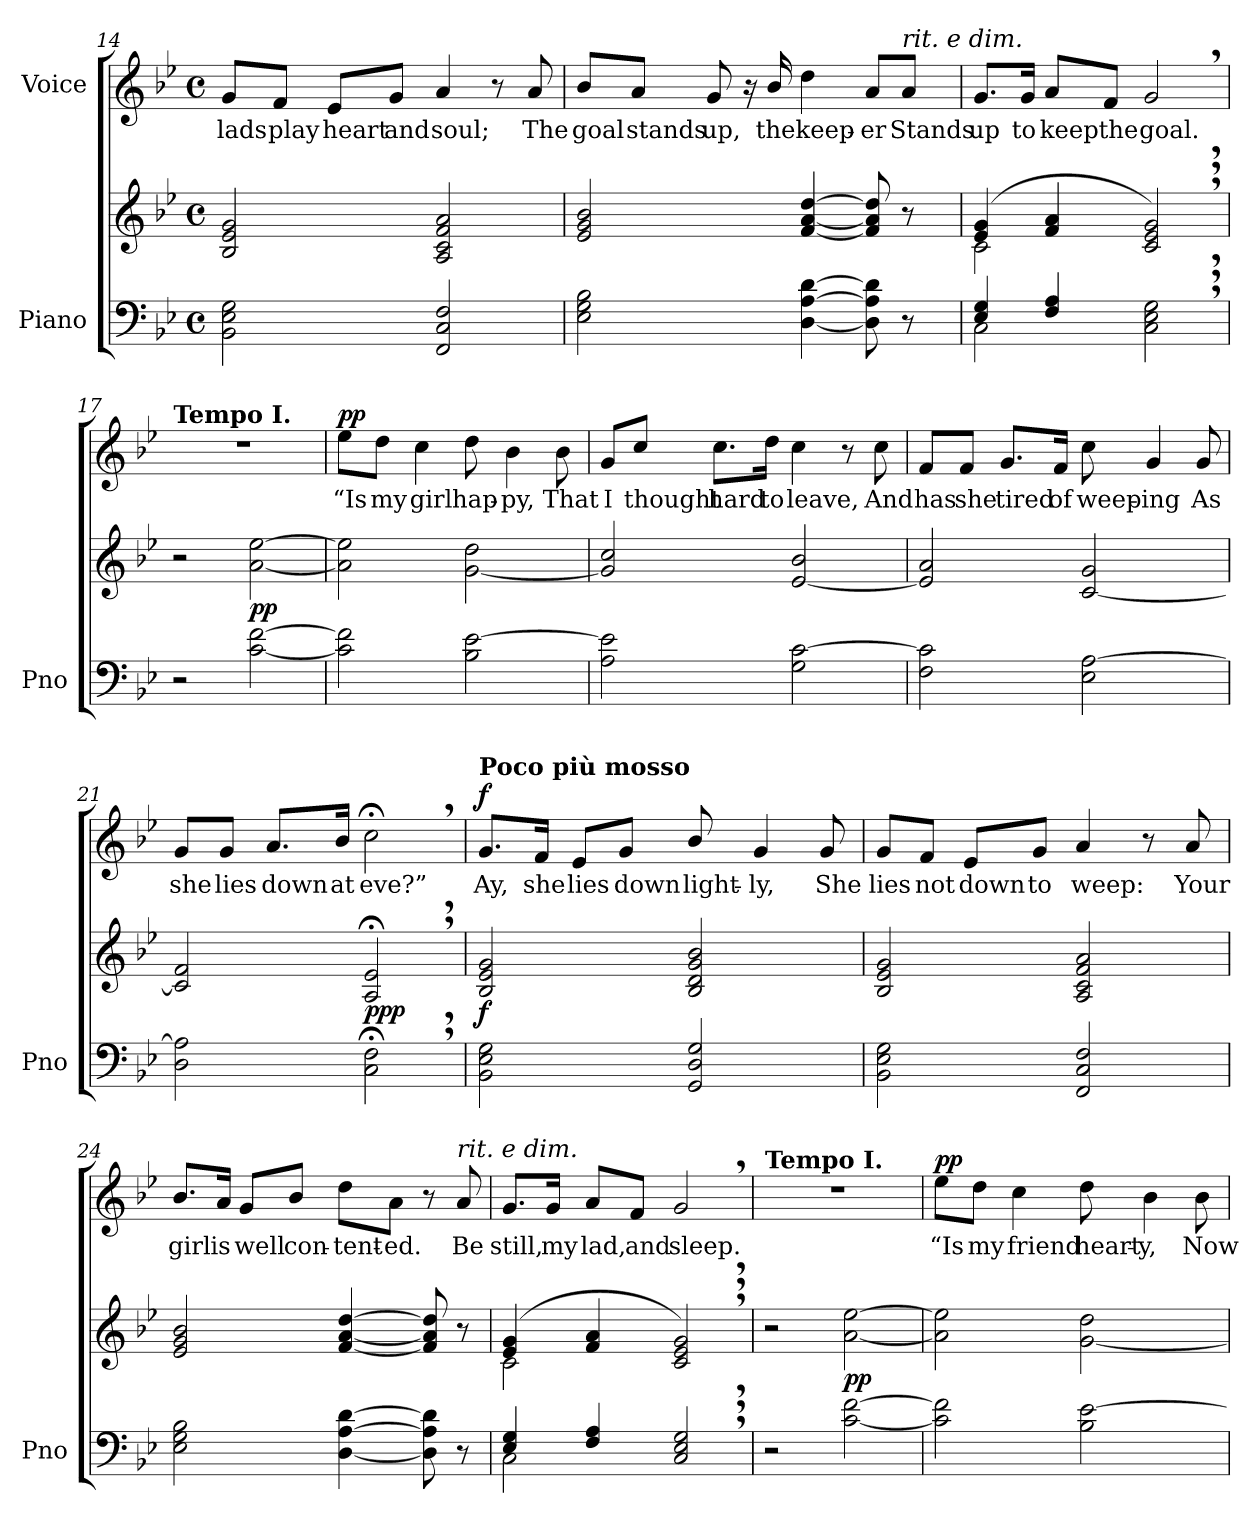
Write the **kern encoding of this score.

**kern	**kern	**dynam	**kern	**text	**dynam
*part2	*part2	*part2	*part1	*part1	*part1
*staff3	*staff2	*staff2/3	*staff1	*staff1	*staff1
*I"Piano	*	*	*I"Voice	*	*
*I'Pno	*	*	*	*	*
*clefF4	*clefG2	*	*clefG2	*	*
*k[b-e-]	*k[b-e-]	*	*k[b-e-]	*	*
*M4/4	*M4/4	*	*M4/4	*	*
*met(c)	*met(c)	*	*met(c)	*	*
=14	=14	=14	=14	=14	=14
!	!	!	!	!LO:LY:b	!
2BB-\ 2E-\ 2G\	2B-/ 2e-/ 2g/	.	8g/L	lads	.
!	!	!	!	!LO:LY:b	!
.	.	.	8f/J	play	.
!	!	!	!	!LO:LY:b	!
.	.	.	8e-/L	heart	.
!	!	!	!	!LO:LY:b	!
.	.	.	8g/J	and	.
!	!	!	!	!LO:LY:b	!
2FF/ 2C/ 2F/	2A/ 2c/ 2f/ 2a/	.	4a/	soul;	.
.	.	.	8r	.	.
!	!	!	!	!LO:LY:b	!
.	.	.	8a/	The	.
!!LO:LB:g=z
=15	=15	=15	=15	=15	=15
!	!	!	!	!LO:LY:b	!
2E-\ 2G\ 2B-\	2e-/ 2g/ 2b-/	.	8b-/L	goal	.
!	!	!	!	!LO:LY:b	!
.	.	.	8a/J	stands	.
!	!	!	!	!LO:LY:b	!
.	.	.	8g/	up,	.
.	.	.	16r	.	.
!	!	!	!	!LO:LY:b	!
.	.	.	16b-/	the	.
!	!	!	!	!LO:LY:b	!
[4D\ [4A\ [4d\	[4f/ [>4a/ [4dd/	.	4dd\	keep-	.
!	!	!	!	!LO:LY:b	!
8D\] 8A\] 8d\]	8f/] 8a/] 8dd/]	.	8a/L	-er	.
!	!	!	!LO:TX:a:i:t=rit. e dim.	!	!
!	!	!	!	!LO:LY:b	!
8r	8r	.	8a/J	Stands	.
=16	=16	=16	=16	=16	=16
*^	*^	*	*	*	*
!	!	!	!	!LO:DY:b	!	!LO:LY:b	!
!	!	!	!	!LO:DY:n=1:b	!	!	!
4E-/ 4G/	2C\	(4e-/ 4g/	2c\	p other-dynamics	8.g/L	up	.
!	!	!	!	!	!	!LO:LY:b	!
.	.	.	.	.	16g/Jk	to	.
!	!	!	!	!	!	!LO:LY:b	!
4F/ 4A/	.	4f/ 4a/	.	.	8a/L	keep	.
!	!	!	!	!	!	!LO:LY:b	!
.	.	.	.	.	8f/J	the	.
!	!	!	!	!	!	!LO:LY:b	!
2C\, 2E-\, 2G\,	2ryy	2c/, 2e-/, 2g/,)	2ryy	.	2g,/	goal.	.
!!LO:PB:g=z
=17	=17	=17	=17	=17	=17	=17	=17
!	!	!	!	!	!LO:TX:a:B:t=Tempo I.	!	!
*v	*v	*	*	*	*	*	*
*	*v	*v	*	*	*	*
2r	2r	.	1r	.	.
!	!	!LO:DY:b	!	!	!
[2c\ [2f\	[2a\ [2ee-\	pp	.	.	.
=18	=18	=18	=18	=18	=18
!	!	!	!	!LO:LY:b	!LO:DY:a
2c\] 2f\]	2a\] 2ee-\]	.	8ee-\L	“Is	pp
!	!	!	!	!LO:LY:b	!
.	.	.	8dd\J	my	.
!	!	!	!	!LO:LY:b	!
.	.	.	4cc\	girl	.
!	!	!	!	!LO:LY:b	!
2B-\ [2e-\	[2g\ 2dd\	.	8dd\	hap-	.
!	!	!	!	!LO:LY:b	!
.	.	.	4b-\	-py,	.
!	!	!	!	!LO:LY:b	!
.	.	.	8b-\	That	.
=19	=19	=19	=19	=19	=19
!	!	!	!	!LO:LY:b	!
2A\ 2e-\]	2g/] 2cc/	.	8g/L	I	.
!	!	!	!	!LO:LY:b	!
.	.	.	8cc/J	thought	.
!	!	!	!	!LO:LY:b	!
.	.	.	8.cc\L	hard	.
!	!	!	!	!LO:LY:b	!
.	.	.	16dd\Jk	to	.
!	!	!	!	!LO:LY:b	!
2G\ [2c\	[2e-/ 2b-/	.	4cc\	leave,	.
.	.	.	8r	.	.
!	!	!	!	!LO:LY:b	!
.	.	.	8cc\	And	.
!!LO:LB:g=z
=20	=20	=20	=20	=20	=20
!	!	!	!	!LO:LY:b	!
2F\ 2c\]	2e-/] 2a/	.	8f/L	has	.
!	!	!	!	!LO:LY:b	!
.	.	.	8f/J	she	.
!	!	!	!	!LO:LY:b	!
.	.	.	8.g/L	tired	.
!	!	!	!	!LO:LY:b	!
.	.	.	16f/Jk	of	.
!	!	!	!	!LO:LY:b	!
2E-\ [2A\	[2c/ 2g/	.	8cc\	weep-	.
!	!	!	!	!LO:LY:b	!
.	.	.	4g/	-ing	.
!	!	!	!	!LO:LY:b	!
.	.	.	8g/	As	.
=21	=21	=21	=21	=21	=21
!	!	!	!	!LO:LY:b	!
2D\ 2A\]	2c/] 2f/	.	8g/L	she	.
!	!	!	!	!LO:LY:b	!
.	.	.	8g/J	lies	.
!	!	!	!	!LO:LY:b	!
.	.	.	8.a/L	down	.
!	!	!	!	!LO:LY:b	!
.	.	.	16b-/Jk	at	.
!	!	!LO:DY:b	!	!LO:LY:b	!
2C\;<, 2F\;<,	2A/;<, 2e-/;<,	ppp	2cc;<,\	eve?”	.
!!LO:LB:g=z
=22	=22	=22	=22	=22	=22
!	!	!	!LO:TX:a:B:t=Poco più mosso	!	!
!	!	!LO:DY:b	!	!LO:LY:b	!LO:DY:a
2BB-\ 2E-\ 2G\	2B-/ 2e-/ 2g/	f	8.g/L	Ay,	f
!	!	!	!	!LO:LY:b	!
.	.	.	16f/Jk	she	.
!	!	!	!	!LO:LY:b	!
.	.	.	8e-/L	lies	.
!	!	!	!	!LO:LY:b	!
.	.	.	8g/J	down	.
!	!	!	!	!LO:LY:b	!
2GG/ 2D/ 2G/	2B-/ 2d/ 2g/ 2b-/	.	8b-/	light-	.
!	!	!	!	!LO:LY:b	!
.	.	.	4g/	-ly,	.
!	!	!	!	!LO:LY:b	!
.	.	.	8g/	She	.
=23	=23	=23	=23	=23	=23
!	!	!	!	!LO:LY:b	!
2BB-\ 2E-\ 2G\	2B-/ 2e-/ 2g/	.	8g/L	lies	.
!	!	!	!	!LO:LY:b	!
.	.	.	8f/J	not	.
!	!	!	!	!LO:LY:b	!
.	.	.	8e-/L	down	.
!	!	!	!	!LO:LY:b	!
.	.	.	8g/J	to	.
!	!	!	!	!LO:LY:b	!
2FF/ 2C/ 2F/	2A/ 2c/ 2f/ 2a/	.	4a/	weep:	.
.	.	.	8r	.	.
!	!	!	!	!LO:LY:b	!
.	.	.	8a/	Your	.
!!LO:LB:g=z
=24	=24	=24	=24	=24	=24
!	!	!	!	!LO:LY:b	!
2E-\ 2G\ 2B-\	2e-/ 2g/ 2b-/	.	8.b-/L	girl	.
!	!	!	!	!LO:LY:b	!
.	.	.	16a/Jk	is	.
!	!	!	!	!LO:LY:b	!
.	.	.	8g/L	well	.
!	!	!	!	!LO:LY:b	!
.	.	.	8b-/J	con-	.
!	!	!	!	!LO:LY:b	!
[4D\ [4A\ [4d\	[4f/ [>4a/ [4dd/	.	8dd\L	-tent-	.
!	!	!	!	!LO:LY:b	!
.	.	.	8a\J	-ed.	.
8D\] 8A\] 8d\]	8f/] 8a/] 8dd/]	.	8r	.	.
!	!	!	!LO:TX:a:i:t=rit. e dim.	!	!
!	!	!	!	!LO:LY:b	!
8r	8r	.	8a/	Be	.
=25	=25	=25	=25	=25	=25
*^	*^	*	*	*	*
!	!	!	!	!LO:DY:b	!	!LO:LY:b	!
!	!	!	!	!LO:DY:n=1:b	!	!	!
4E-/ 4G/	2C\	(4e-/ 4g/	2c\	p other-dynamics	8.g/L	still,	.
!	!	!	!	!	!	!LO:LY:b	!
.	.	.	.	.	16g/Jk	my	.
!	!	!	!	!	!	!LO:LY:b	!
4F/ 4A/	.	4f/ 4a/	.	.	8a/L	lad,	.
!	!	!	!	!	!	!LO:LY:b	!
.	.	.	.	.	8f/J	and	.
!	!	!	!	!	!	!LO:LY:b	!
2C/, 2E-/, 2G/,	2ryy	2c/, 2e-/, 2g/,)	2ryy	.	2g,/	sleep.	.
!!LO:PB:g=z
=26	=26	=26	=26	=26	=26	=26	=26
!	!	!	!	!	!LO:TX:a:B:t=Tempo I.	!	!
*v	*v	*	*	*	*	*	*
*	*v	*v	*	*	*	*
2r	2r	.	1r	.	.
!	!	!LO:DY:b	!	!	!
[2c\ [2f\	[2a\ [2ee-\	pp	.	.	.
=27	=27	=27	=27	=27	=27
!	!	!	!	!LO:LY:b	!LO:DY:a
2c\] 2f\]	2a\] 2ee-\]	.	8ee-\L	“Is	pp
!	!	!	!	!LO:LY:b	!
.	.	.	8dd\J	my	.
!	!	!	!	!LO:LY:b	!
.	.	.	4cc\	friend	.
!	!	!	!	!LO:LY:b	!
2B-\ [2e-\	[2g\ 2dd\	.	8dd\	heart-	.
!	!	!	!	!LO:LY:b	!
.	.	.	4b-\	-y,	.
!	!	!	!	!LO:LY:b	!
.	.	.	8b-\	Now	.
=	=	=	=	=	=
*-	*-	*-	*-	*-	*-
